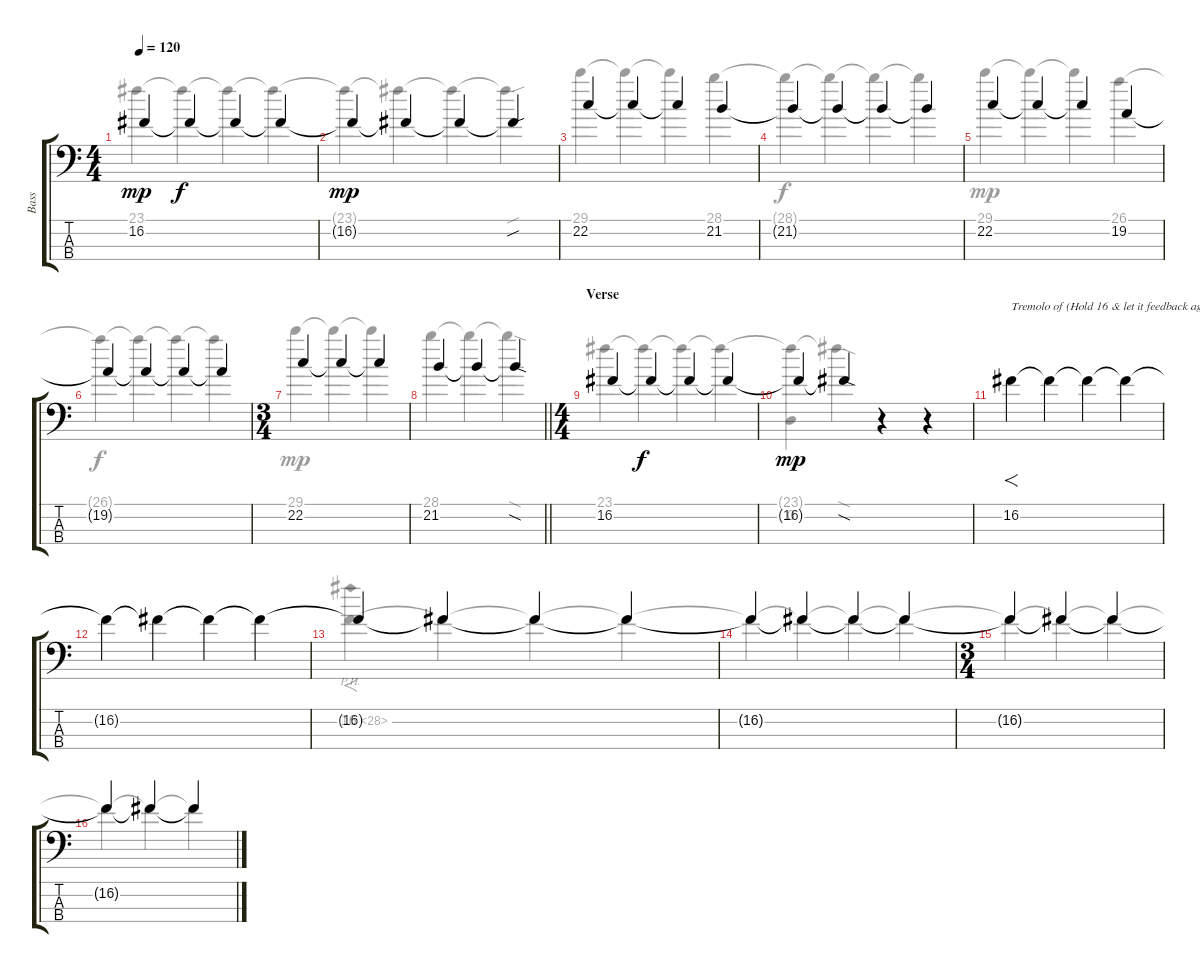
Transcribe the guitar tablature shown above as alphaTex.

\track ("Bass" "Bass") {instrument electricbassfinger}
\staff {score tabs}
\tuning (G2 D2 A1 D1) {hide}
\voice
\ts (4 4)
\tempo 120
\clef f4
\ks c
16.2.4{dy mp} 16.2{t}.4{dy f} 16.2{t}.4 16.2{t}.4 |
16.2{t}.4{dy mp} 16.2{t}.4 16.2{t}.4 16.2{sou t}.4 |
22.2.4 22.2{t}.4 22.2{t}.4 21.2.4 |
21.2{t}.4 21.2{t}.4 21.2{t}.4 21.2{t}.4 |
22.2.4 22.2{t}.4 22.2{t}.4 19.2.4 |
19.2{t}.4 19.2{t}.4 19.2{t}.4 19.2{t}.4 |
\ts (3 4)
22.2.4 22.2{t}.4 22.2{t}.4 |
\barLineRight lightlight
21.2.4 21.2{t}.4 21.2{sod t}.4 |
\ts (4 4)
\section ("" "Verse")
16.2.4 16.2{t}.4{dy f} 16.2{t}.4 16.2{t}.4 |
16.2{t}.4{dy mp} 16.2{sod t}.4 r.4 r.4 |
16.2.4{f txt "Tremolo of (Hold 16 & let it feedback again...)"} 16.2{t}.4 16.2{t}.4 16.2{t}.4 |
16.2{t}.4 16.2{t}.4 16.2{t}.4 16.2{t}.4 |
16.2{t}.4 16.2{t}.4 16.2{t}.4 16.2{t}.4 |
16.2{t}.4 16.2{t}.4 16.2{t}.4 16.2{t}.4 |
\ts (3 4)
16.2{t}.4 16.2{t}.4 16.2{t}.4 |
16.2{t}.4 16.2{t}.4 16.2{t}.4
\voice
\clef f4
\ottava regular
\simile none
\ks c
23.1.4{dy mp} 23.1{t}.4{dy f} 23.1{t}.4 23.1{t}.4 |
23.1{t}.4{dy mp} 23.1{t}.4 23.1{t}.4 23.1{sou t}.4 |
29.1.4 29.1{t}.4 29.1{t}.4 28.1.4 |
28.1{t}.4{dy f} 28.1{t}.4 28.1{t}.4 28.1{t}.4 |
29.1.4{dy mp} 29.1{t}.4 29.1{t}.4 26.1.4 |
26.1{t}.4{dy f} 26.1{t}.4 26.1{t}.4 26.1{t}.4 |
29.1.4{dy mp} 29.1{t}.4 29.1{t}.4 |
\barLineRight lightlight
28.1.4 28.1{t}.4 28.1{sod t}.4 |
23.1.4 23.1{t}.4{dy f} 23.1{t}.4 23.1{t}.4 |
(23.1{t} 0.2).4{dy mp} 23.1{sod t}.4 r.4 r.4 |
|
|
16.2{ph 12}.4{f} 16.2{t}.4 16.2{t}.4 16.2{t}.4 |
16.2{t}.4 16.2{t}.4 16.2{t}.4 16.2{t}.4 |
16.2{t}.4 16.2{t}.4 16.2{t}.4 |
16.2{t}.4 16.2{t}.4 16.2{t}.4
